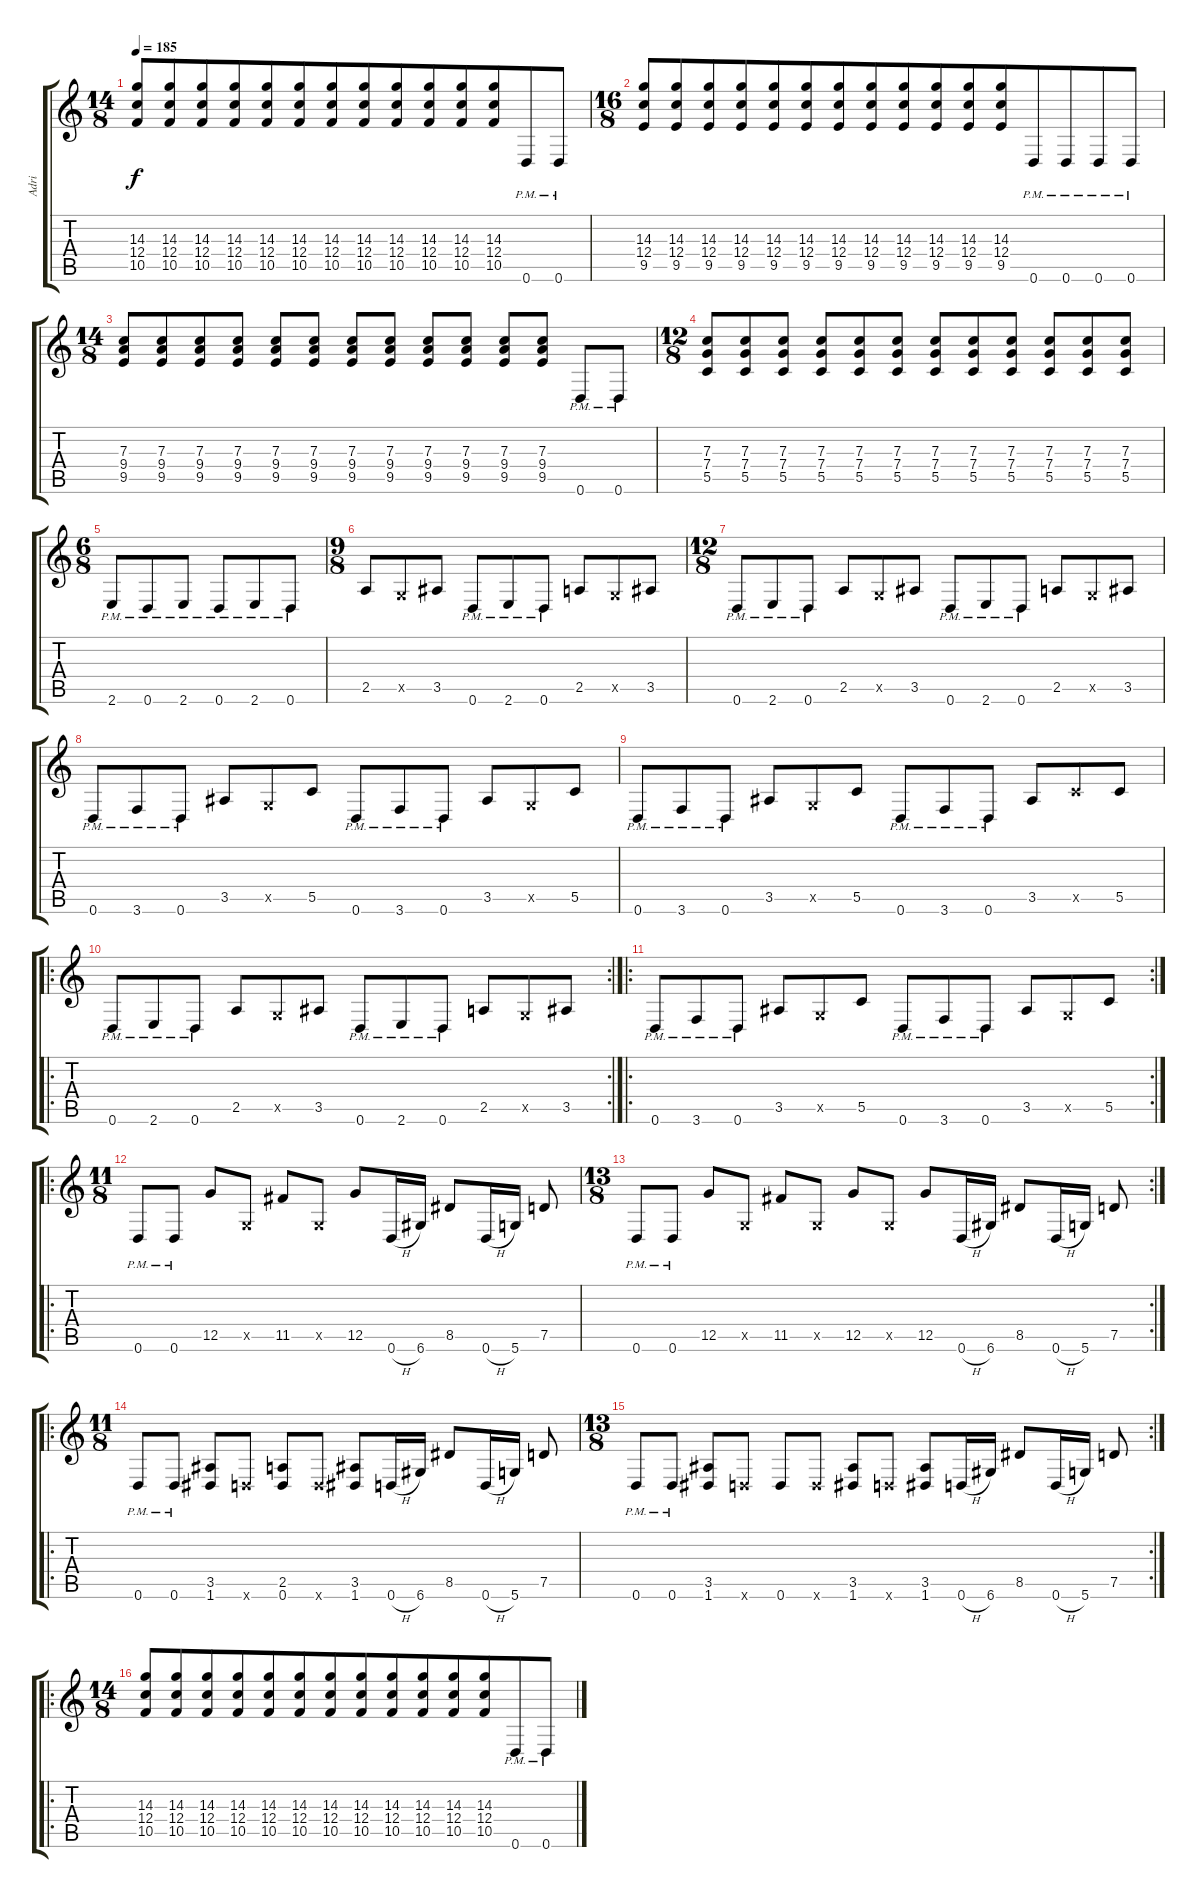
\track ("Adri" "Adri") {instrument distortionguitar}
\staff {score tabs}
\tuning (D4 A3 F3 C3 G2 D2) {hide}
\ts (14 8)
\tempo 185
\clef g2
\ks c
(14.3 12.4 10.5).8{dy f beam merge} (14.3 12.4 10.5).8{beam merge} (14.3 12.4 10.5).8{beam merge} (14.3 12.4 10.5).8{beam merge} (14.3 12.4 10.5).8{beam merge} (14.3 12.4 10.5).8{beam merge} (14.3 12.4 10.5).8{beam merge} (14.3 12.4 10.5).8{beam merge} (14.3 12.4 10.5).8{beam merge} (14.3 12.4 10.5).8{beam merge} (14.3 12.4 10.5).8{beam merge} (14.3 12.4 10.5).8{beam merge} 0.6{pm}.8{beam merge} 0.6{pm}.8 |
\ts (16 8)
(14.3 12.4 9.5).8{beam merge} (14.3 12.4 9.5).8{beam merge} (14.3 12.4 9.5).8{beam merge} (14.3 12.4 9.5).8{beam merge} (14.3 12.4 9.5).8{beam merge} (14.3 12.4 9.5).8{beam merge} (14.3 12.4 9.5).8{beam merge} (14.3 12.4 9.5).8{beam merge} (14.3 12.4 9.5).8{beam merge} (14.3 12.4 9.5).8{beam merge} (14.3 12.4 9.5).8{beam merge} (14.3 12.4 9.5).8{beam merge} 0.6{pm}.8{beam merge} 0.6{pm}.8{beam merge} 0.6{pm}.8{beam merge} 0.6{pm}.8 |
\ts (14 8)
(7.3 9.4 9.5).8{beam merge} (7.3 9.4 9.5).8{beam merge} (7.3 9.4 9.5).8{beam merge} (7.3 9.4 9.5).8 (7.3 9.4 9.5).8 (7.3 9.4 9.5).8 (7.3 9.4 9.5).8 (7.3 9.4 9.5).8 (7.3 9.4 9.5).8 (7.3 9.4 9.5).8 (7.3 9.4 9.5).8 (7.3 9.4 9.5).8 0.6{pm}.8 0.6{pm}.8 |
\ts (12 8)
(7.3 7.4 5.5).8 (7.3 7.4 5.5).8 (7.3 7.4 5.5).8 (7.3 7.4 5.5).8 (7.3 7.4 5.5).8 (7.3 7.4 5.5).8 (7.3 7.4 5.5).8 (7.3 7.4 5.5).8 (7.3 7.4 5.5).8 (7.3 7.4 5.5).8 (7.3 7.4 5.5).8 (7.3 7.4 5.5).8 |
\ts (6 8)
2.6{pm}.8 0.6{pm}.8 2.6{pm}.8 0.6{pm}.8 2.6{pm}.8 0.6{pm}.8 |
\ts (9 8)
2.5.8 0.5{x}.8 3.5.8 0.6{pm}.8 2.6{pm}.8 0.6{pm}.8 2.5.8 0.5{x}.8 3.5.8 |
\ts (12 8)
0.6{pm}.8 2.6{pm}.8 0.6{pm}.8 2.5.8 0.5{x}.8 3.5.8 0.6{pm}.8 2.6{pm}.8 0.6{pm}.8 2.5.8 0.5{x}.8 3.5.8 |
0.6{pm}.8 3.6{pm}.8 0.6{pm}.8 3.5.8 0.5{x}.8 5.5.8 0.6{pm}.8 3.6{pm}.8 0.6{pm}.8 3.5.8 0.5{x}.8 5.5.8 |
0.6{pm}.8 3.6{pm}.8 0.6{pm}.8 3.5.8 0.5{x}.8 5.5.8 0.6{pm}.8 3.6{pm}.8 0.6{pm}.8 3.5.8 5.5{x}.8 5.5.8 |
\ro
\rc 2
0.6{pm}.8 2.6{pm}.8 0.6{pm}.8 2.5.8 0.5{x}.8 3.5.8 0.6{pm}.8 2.6{pm}.8 0.6{pm}.8 2.5.8 0.5{x}.8 3.5.8 |
\ro
\rc 2
0.6{pm}.8 3.6{pm}.8 0.6{pm}.8 3.5.8 0.5{x}.8 5.5.8 0.6{pm}.8 3.6{pm}.8 0.6{pm}.8 3.5.8 0.5{x}.8 5.5.8 |
\ro
\ts (11 8)
0.6{pm}.8 0.6{pm}.8 12.5.8 0.5{x}.8 11.5.8 0.5{x}.8 12.5.8 0.6{h}.16 6.6.16 8.5.8 0.6{h}.16 5.6.16 7.5.8 |
\rc 2
\ts (13 8)
0.6{pm}.8 0.6{pm}.8 12.5.8 0.5{x}.8 11.5.8 0.5{x}.8 12.5.8 0.5{x}.8 12.5.8 0.6{h}.16 6.6.16 8.5.8 0.6{h}.16 5.6.16 7.5.8 |
\ro
\ts (11 8)
0.6{pm}.8 0.6{pm}.8 (3.5 1.6).8 0.6{x}.8 (2.5 0.6).8 0.6{x}.8 (3.5 1.6).8 0.6{h}.16 6.6.16 8.5.8 0.6{h}.16 5.6.16 7.5.8 |
\rc 2
\ts (13 8)
0.6{pm}.8 0.6{pm}.8 (3.5 1.6).8 0.6{x}.8 0.6.8 0.6{x}.8 (3.5 1.6).8 0.6{x}.8 (3.5 1.6).8 0.6{h}.16 6.6.16 8.5.8 0.6{h}.16 5.6.16 7.5.8 |
\ro
\ts (14 8)
(14.3 12.4 10.5).8{beam merge} (14.3 12.4 10.5).8{beam merge} (14.3 12.4 10.5).8{beam merge} (14.3 12.4 10.5).8{beam merge} (14.3 12.4 10.5).8{beam merge} (14.3 12.4 10.5).8{beam merge} (14.3 12.4 10.5).8{beam merge} (14.3 12.4 10.5).8{beam merge} (14.3 12.4 10.5).8{beam merge} (14.3 12.4 10.5).8{beam merge} (14.3 12.4 10.5).8{beam merge} (14.3 12.4 10.5).8{beam merge} 0.6{pm}.8{beam merge} 0.6{pm}.8
